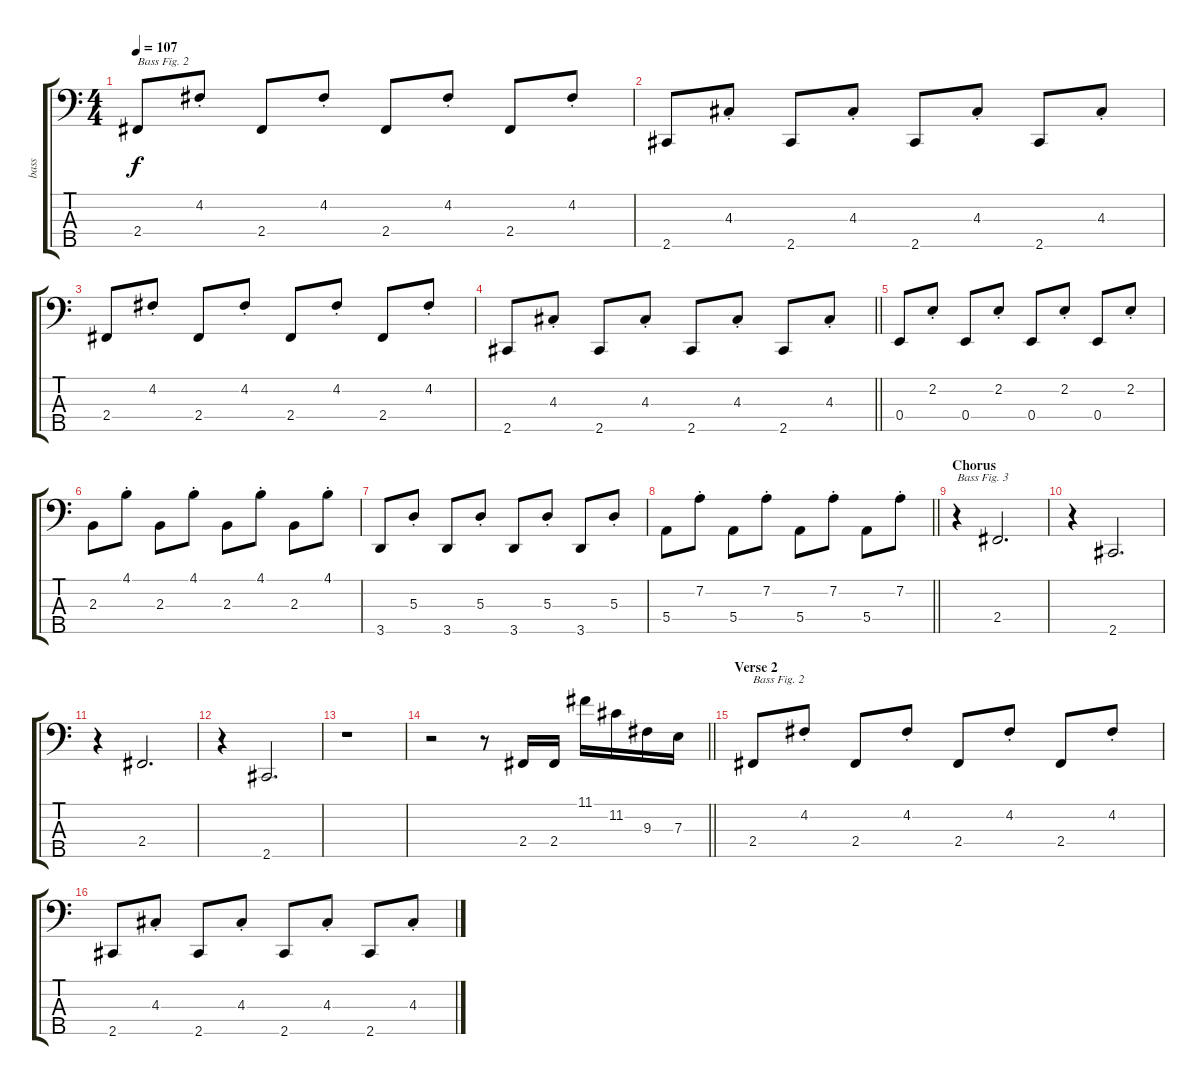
\track ("bass" "bass") {instrument synthbass2}
\staff {score tabs}
\tuning (G2 D2 A1 E1 B0) {hide}
\ts (4 4)
\tempo 107
\clef f4
\ks c
2.4.8{txt "Bass Fig. 2" dy f} 4.2{st}.8 2.4.8 4.2{st}.8 2.4.8 4.2{st}.8 2.4.8 4.2{st}.8 |
2.5.8 4.3{st}.8 2.5.8 4.3{st}.8 2.5.8 4.3{st}.8 2.5.8 4.3{st}.8 |
2.4.8 4.2{st}.8 2.4.8 4.2{st}.8 2.4.8 4.2{st}.8 2.4.8 4.2{st}.8 |
\barLineRight lightlight
2.5.8 4.3{st}.8 2.5.8 4.3{st}.8 2.5.8 4.3{st}.8 2.5.8 4.3{st}.8 |
0.4.8 2.2{st}.8 0.4.8 2.2{st}.8 0.4.8 2.2{st}.8 0.4.8 2.2{st}.8 |
2.3.8 4.1{st}.8 2.3.8 4.1{st}.8 2.3.8 4.1{st}.8 2.3.8 4.1{st}.8 |
3.5.8 5.3{st}.8 3.5.8 5.3{st}.8 3.5.8 5.3{st}.8 3.5.8 5.3{st}.8 |
\barLineRight lightlight
5.4.8 7.2{st}.8 5.4.8 7.2{st}.8 5.4.8 7.2{st}.8 5.4.8 7.2{st}.8 |
\section ("" "Chorus")
r.4{txt "Bass Fig. 3"} 2.4.2{d} |
r.4 2.5.2{d} |
r.4 2.4.2{d} |
r.4 2.5.2{d} |
r.1 |
\barLineRight lightlight
r.2 r.8 2.4.16 2.4.16 11.1.16 11.2.16 9.3.16 7.3.16 |
\section ("" "Verse 2")
2.4.8{txt "Bass Fig. 2"} 4.2{st}.8 2.4.8 4.2{st}.8 2.4.8 4.2{st}.8 2.4.8 4.2{st}.8 |
2.5.8 4.3{st}.8 2.5.8 4.3{st}.8 2.5.8 4.3{st}.8 2.5.8 4.3{st}.8
